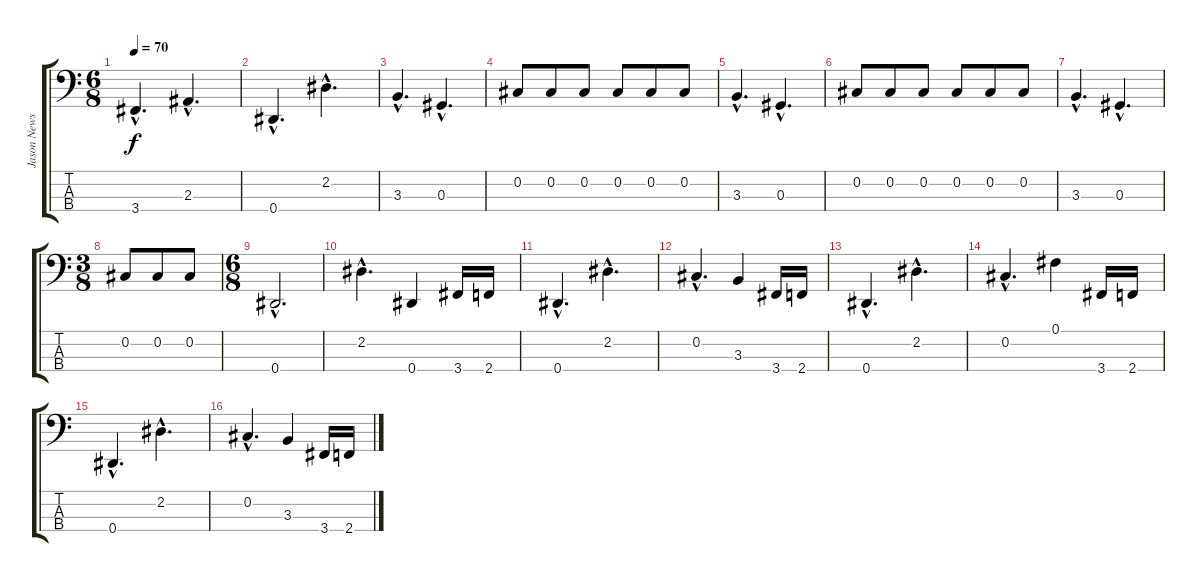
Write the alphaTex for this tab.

\track ("Jason Newsted" "Jason News") {instrument electricbasspick}
\staff {score tabs}
\tuning (Gb2 Db2 Ab1 Eb1) {hide}
\ts (6 8)
\tempo 70
\clef f4
\ks c
3.4{hac}.4{d dy f} 2.3{hac}.4{d} |
0.4{hac}.4{d} 2.2{hac}.4{d} |
3.3{hac}.4{d} 0.3{hac}.4{d} |
0.2.8 0.2.8 0.2.8 0.2.8 0.2.8 0.2.8 |
3.3{hac}.4{d} 0.3{hac}.4{d} |
0.2.8 0.2.8 0.2.8 0.2.8 0.2.8 0.2.8 |
3.3{hac}.4{d} 0.3{hac}.4{d} |
\ts (3 8)
0.2.8 0.2.8 0.2.8 |
\ts (6 8)
0.4{hac}.2{d} |
2.2{hac}.4{d} 0.4.4 3.4.16 2.4.16 |
0.4{hac}.4{d} 2.2{hac}.4{d} |
0.2{hac}.4{d} 3.3.4 3.4.16 2.4.16 |
0.4{hac}.4{d} 2.2{hac}.4{d} |
0.2{hac}.4{d} 0.1.4 3.4.16 2.4.16 |
0.4{hac}.4{d} 2.2{hac}.4{d} |
0.2{hac}.4{d} 3.3.4 3.4.16 2.4.16
